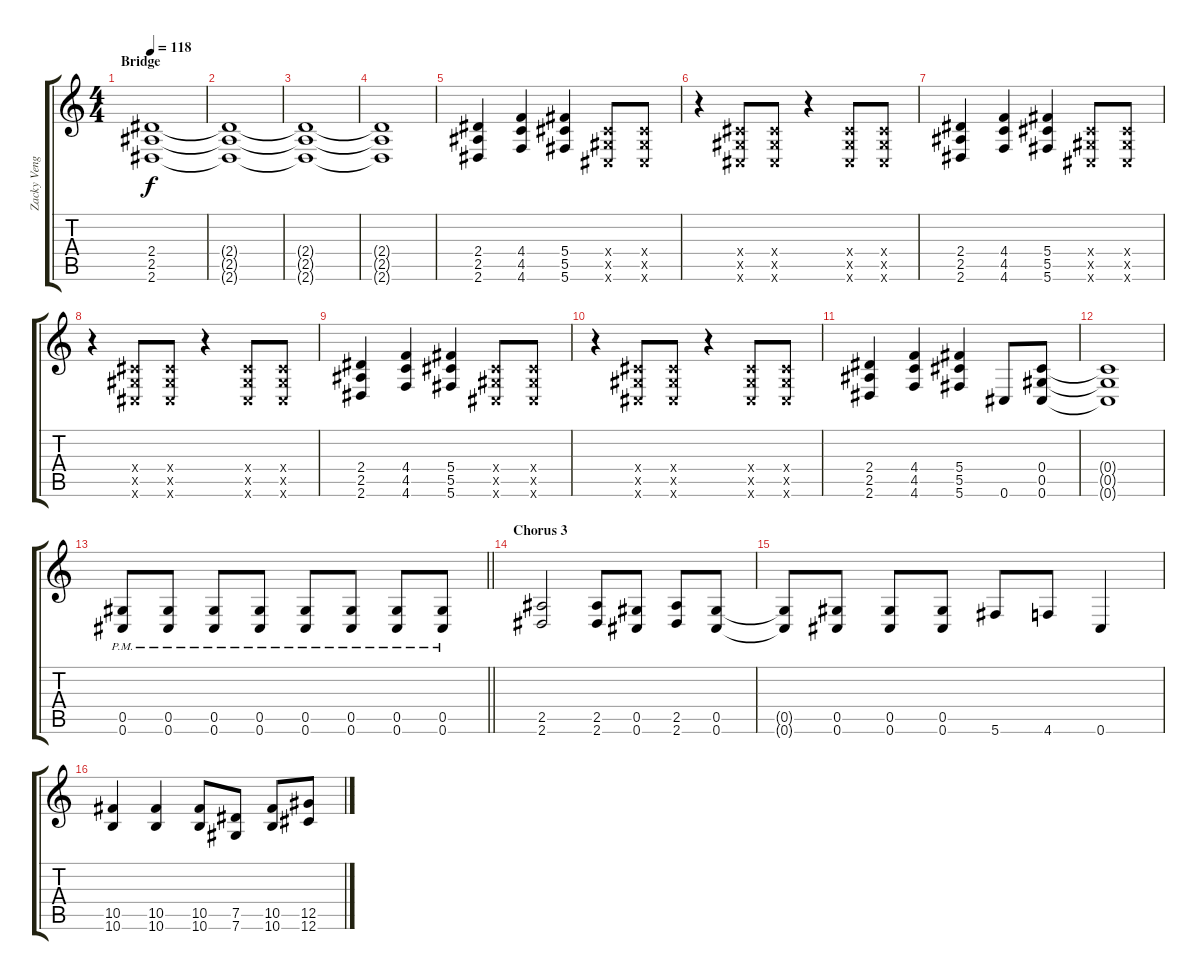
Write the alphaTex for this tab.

\track ("Zacky Vengeance" "Zacky Veng") {instrument distortionguitar}
\staff {score tabs}
\tuning (Eb4 Bb3 Gb3 Db3 Ab2 Db2) {hide}
\ts (4 4)
\section ("" "Bridge")
\tempo 118
\clef g2
\ks c
(2.4 2.5 2.6).1{dy f} |
(2.4{t} 2.5{t} 2.6{t}).1 |
(2.4{t} 2.5{t} 2.6{t}).1{volume 5} |
(2.4{t} 2.5{t} 2.6{t}).1 |
(2.4 2.5 2.6).4{volume 13} (4.4 4.5 4.6).4 (5.4 5.5 5.6).4 (0.4{x} 0.5{x} 0.6{x}).8 (0.4{x} 0.5{x} 0.6{x}).8 |
r.4 (0.4{x} 0.5{x} 0.6{x}).8 (0.4{x} 0.5{x} 0.6{x}).8 r.4 (0.4{x} 0.5{x} 0.6{x}).8 (0.4{x} 0.5{x} 0.6{x}).8 |
(2.4 2.5 2.6).4 (4.4 4.5 4.6).4 (5.4 5.5 5.6).4 (0.4{x} 0.5{x} 0.6{x}).8 (0.4{x} 0.5{x} 0.6{x}).8 |
r.4 (0.4{x} 0.5{x} 0.6{x}).8 (0.4{x} 0.5{x} 0.6{x}).8 r.4 (0.4{x} 0.5{x} 0.6{x}).8 (0.4{x} 0.5{x} 0.6{x}).8 |
(2.4 2.5 2.6).4 (4.4 4.5 4.6).4 (5.4 5.5 5.6).4 (0.4{x} 0.5{x} 0.6{x}).8 (0.4{x} 0.5{x} 0.6{x}).8 |
r.4 (0.4{x} 0.5{x} 0.6{x}).8 (0.4{x} 0.5{x} 0.6{x}).8 r.4 (0.4{x} 0.5{x} 0.6{x}).8 (0.4{x} 0.5{x} 0.6{x}).8 |
(2.4 2.5 2.6).4 (4.4 4.5 4.6).4 (5.4 5.5 5.6).4 0.6.8 (0.4 0.5 0.6).8 |
(0.4{t} 0.5{t} 0.6{t}).1 |
\barLineRight lightlight
(0.5{pm} 0.6{pm}).8 (0.5{pm} 0.6{pm}).8 (0.5{pm} 0.6{pm}).8 (0.5{pm} 0.6{pm}).8 (0.5{pm} 0.6{pm}).8 (0.5{pm} 0.6{pm}).8 (0.5{pm} 0.6{pm}).8 (0.5{pm} 0.6{pm}).8 |
\section ("" "Chorus 3")
(2.5 2.6).2 (2.5 2.6).8 (0.5 0.6).8 (2.5 2.6).8 (0.5 0.6).8 |
(0.5{t} 0.6{t}).8 (0.5 0.6).8 (0.5 0.6).8 (0.5 0.6).8 5.6.8 4.6.8 0.6.4 |
(10.5 10.6).4 (10.5 10.6).4 (10.5 10.6).8 (7.5 7.6).8 (10.5 10.6).8 (12.5 12.6).8
